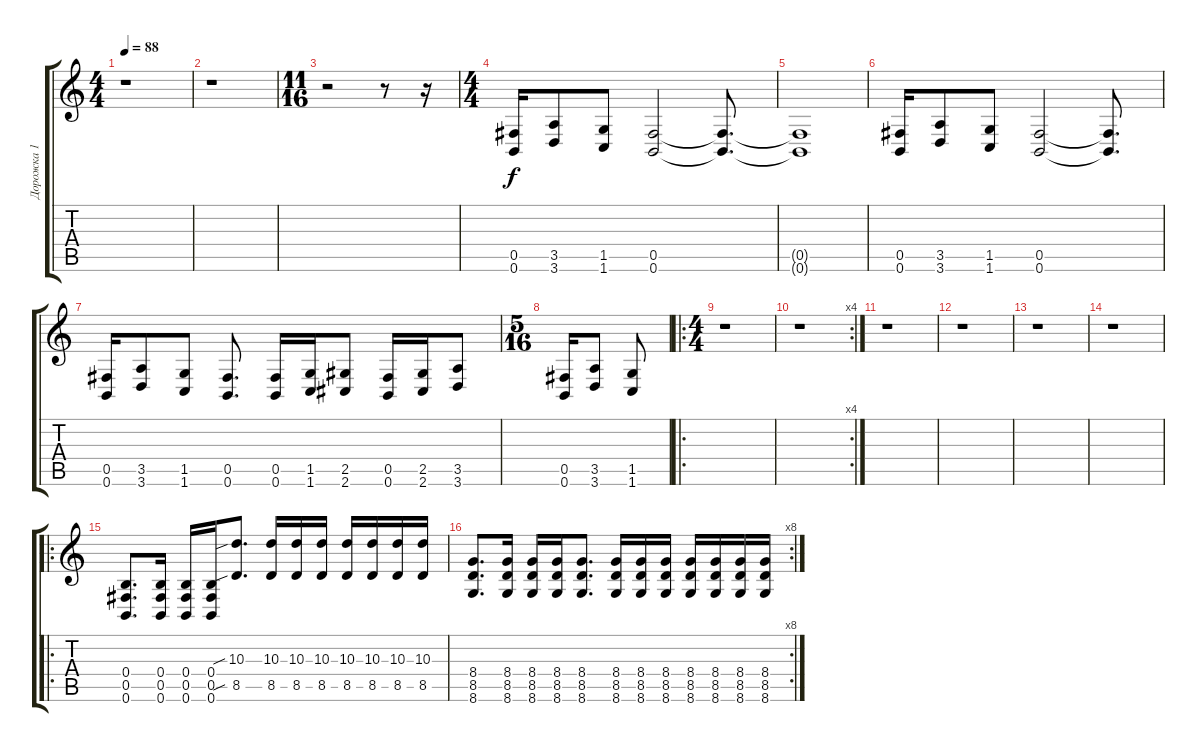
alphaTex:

\track ("Дорожка 1" "Дорожка 1") {instrument distortionguitar}
\staff {score tabs}
\tuning (Db4 Ab3 E3 B2 Gb2 B1) {hide}
\ts (4 4)
\tempo 88
\clef g2
\ks c
r.1{dy f} |
r.1 |
\ts (11 16)
r.2 r.8 r.16 |
\ts (4 4)
(0.5 0.6).16 (3.5 3.6).8 (1.5 1.6).8 (0.5 0.6).2 (0.5{t} 0.6{t}).8{d} |
(0.5{t} 0.6{t}).1 |
(0.5 0.6).16 (3.5 3.6).8 (1.5 1.6).8 (0.5 0.6).2 (0.5{t} 0.6{t}).8{d} |
(0.5 0.6).16 (3.5 3.6).8 (1.5 1.6).8 (0.5 0.6).8{d} (0.5 0.6).16 (1.5 1.6).16 (2.5 2.6).8 (0.5 0.6).16 (2.5 2.6).16 (3.5 3.6).8 |
\ts (5 16)
(0.5 0.6).16 (3.5 3.6).8 (1.5 1.6).8 |
\ro
\ts (4 4)
r.1 |
\rc 4
r.1 |
r.1 |
r.1 |
r.1 |
r.1 |
\ro
(0.4 0.5 0.6).8{d} (0.4 0.5 0.6).16 (0.4 0.5 0.6).16 (0.4 0.5 0.6).16 (10.3{sib} 8.5{sib}).8{d} (10.3 8.5).16 (10.3 8.5).16 (10.3 8.5).16 (10.3 8.5).16 (10.3 8.5).16 (10.3 8.5).16 (10.3 8.5).16 |
\rc 8
(8.4 8.5 8.6).8{d} (8.4 8.5 8.6).16 (8.4 8.5 8.6).16 (8.4 8.5 8.6).16 (8.4 8.5 8.6).8{d} (8.4 8.5 8.6).16 (8.4 8.5 8.6).16 (8.4 8.5 8.6).16 (8.4 8.5 8.6).16 (8.4 8.5 8.6).16 (8.4 8.5 8.6).16 (8.4 8.5 8.6).16
